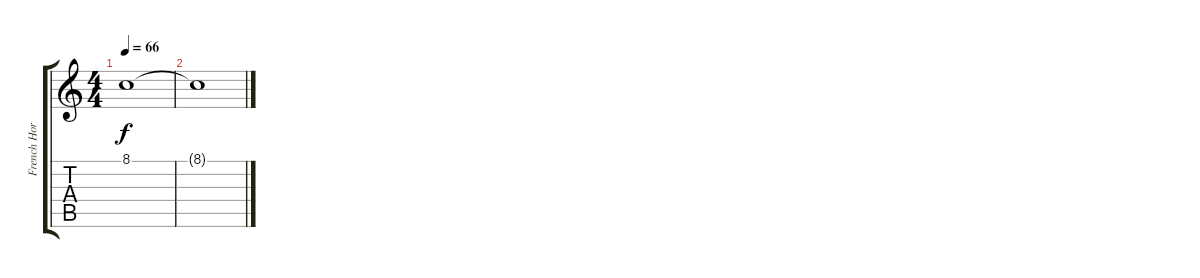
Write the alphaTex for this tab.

\track ("French Horn" "French Hor") {instrument frenchhorn}
\staff {score tabs}
\tuning (E4 B3 G3 D3 A2 E2) {hide}
\ts (4 4)
\tempo 66
\clef g2
\ks c
8.1{t}.1{dy f} |
8.1{t}.1
